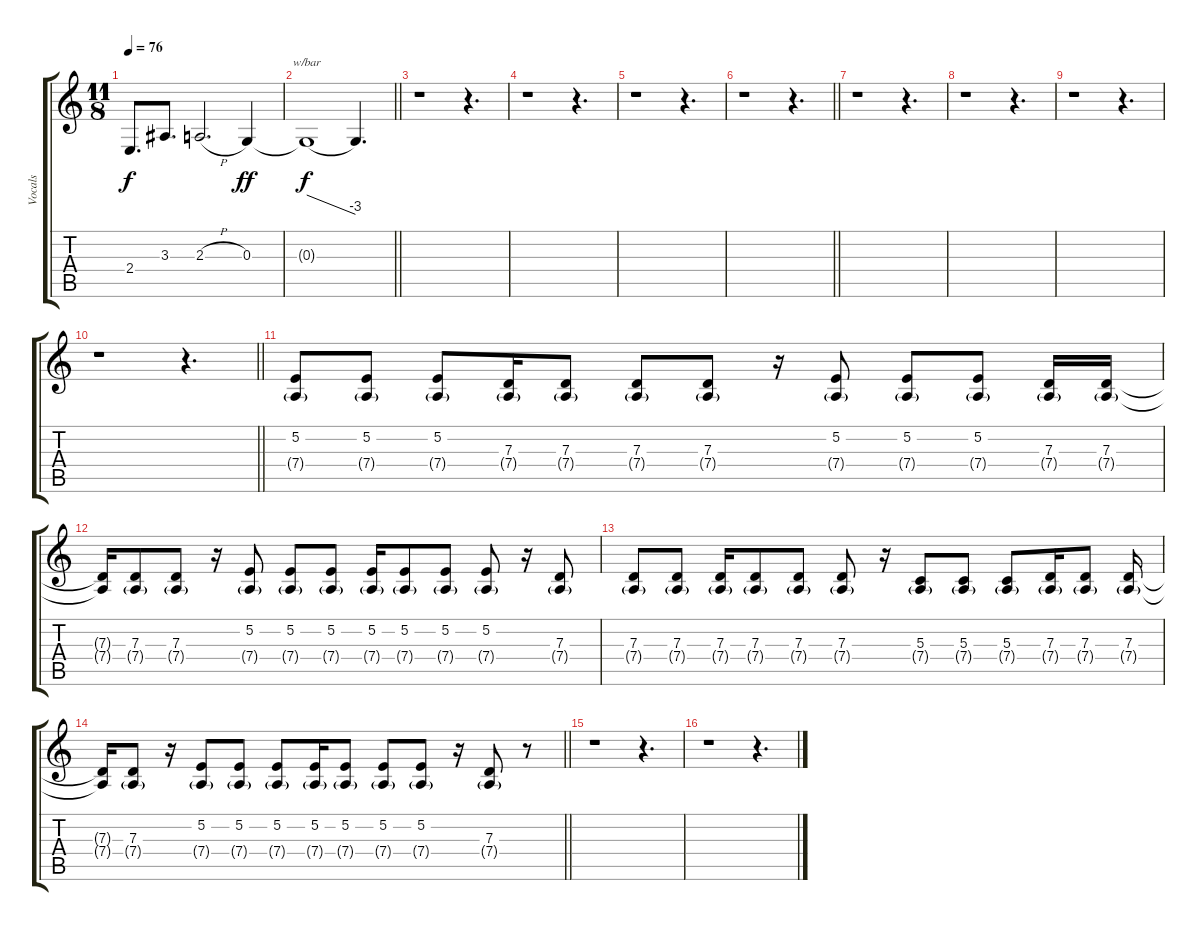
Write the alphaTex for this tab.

\track ("Vocals" "Vocals") {instrument clarinet}
\staff {score tabs}
\tuning (E4 B3 G3 D3 A2 D2) {hide}
\ts (11 8)
\tempo 76
\clef g2
\ks c
2.4.8{d dy f} 3.3.8{d} 2.3{h}.2{d} 0.3.4{dy ff} |
\barLineRight lightlight
0.3{t}.1{tbe (dive default 0 0 60 -12) dy f volume 0} 0.3{t}.4{d} |
\section ("" "")
r.1 r.4{d} |
r.1 r.4{d} |
r.1 r.4{d} |
\barLineRight lightlight
r.1 r.4{d} |
\section ("" "")
r.1 r.4{d} |
r.1 r.4{d} |
r.1 r.4{d} |
\barLineRight lightlight
r.1 r.4{d volume 13} |
\section ("" "")
(5.2 7.4{g}).8 (5.2 7.4{g}).8 (5.2 7.4{g}).8 (7.3 7.4{g}).16 (7.3 7.4{g}).8 (7.3 7.4{g}).8 (7.3 7.4{g}).8 r.16 (5.2 7.4{g}).8 (5.2 7.4{g}).8 (5.2 7.4{g}).8 (7.3 7.4{g}).16 (7.3 7.4{g}).16 |
(7.3{t} 7.4{t}).16 (7.3 7.4{g}).8 (7.3 7.4{g}).8 r.16 (5.2 7.4{g}).8 (5.2 7.4{g}).8 (5.2 7.4{g}).8 (5.2 7.4{g}).16 (5.2 7.4{g}).8 (5.2 7.4{g}).8 (5.2 7.4{g}).8 r.16 (7.3 7.4{g}).8 |
(7.3 7.4{g}).8 (7.3 7.4{g}).8 (7.3 7.4{g}).16 (7.3 7.4{g}).8 (7.3 7.4{g}).8 (7.3 7.4{g}).8 r.16 (5.3 7.4{g}).8 (5.3 7.4{g}).8 (5.3 7.4{g}).8 (7.3 7.4{g}).16 (7.3 7.4{g}).8 (7.3 7.4{g}).16 |
\barLineRight lightlight
(7.3{t} 7.4{t}).16 (7.3 7.4{g}).8 r.16 (5.2 7.4{g}).8 (5.2 7.4{g}).8 (5.2 7.4{g}).8 (5.2 7.4{g}).16 (5.2 7.4{g}).8 (5.2 7.4{g}).8 (5.2 7.4{g}).8 r.16 (7.3 7.4{g}).8 r.8 |
\section ("" "")
r.1 r.4{d} |
r.1 r.4{d}
